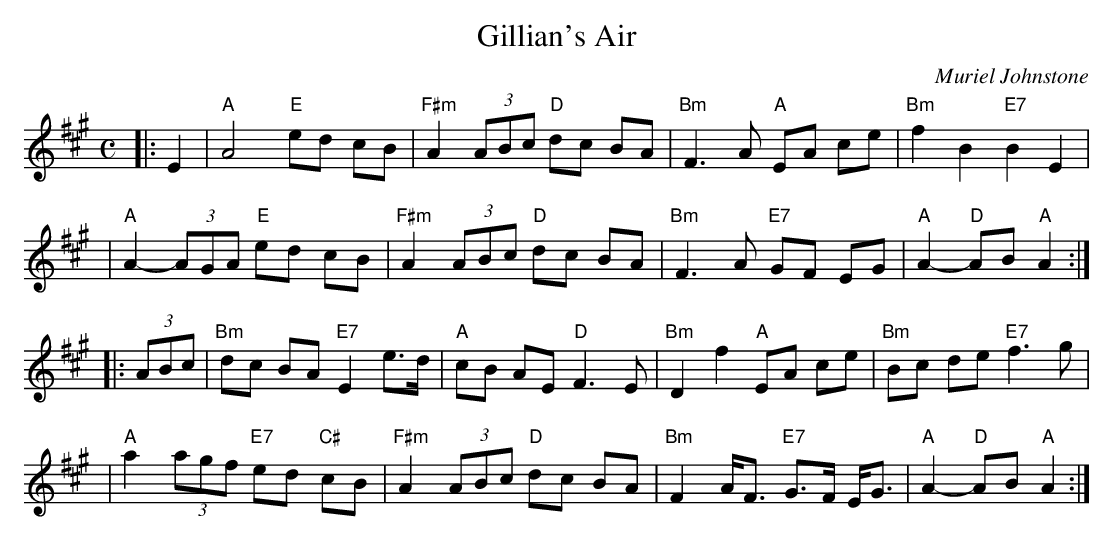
X:1
T: Gillian's Air
C: Muriel Johnstone
M: C
L: 1/8
K: A
|: E2 \
| "A"A4 "E"ed cB | "F#m"A2 (3ABc "D"dc BA | "Bm"F3 A "A"EA ce | "Bm"f2 B2 "E7"B2 E2 |
| "A"A2- (3AGA "E"ed cB | "F#m"A2 (3ABc "D"dc BA | "Bm"F3 A "E7"GF EG | "A"A2- "D"AB "A"A2 :|
|: (3ABc \
| "Bm"dc BA "E7"E2 e>d | "A"cB AE "D"F3 E | "Bm"D2 f2 "A"EA ce | "Bm"Bc de "E7"f3 g |
| "A"a2 (3agf "E7"ed "C#"cB | "F#m"A2 (3ABc "D"dc BA | "Bm"F2 A<F "E7"G>F E<G | "A"A2- "D"AB "A"A2 :|
